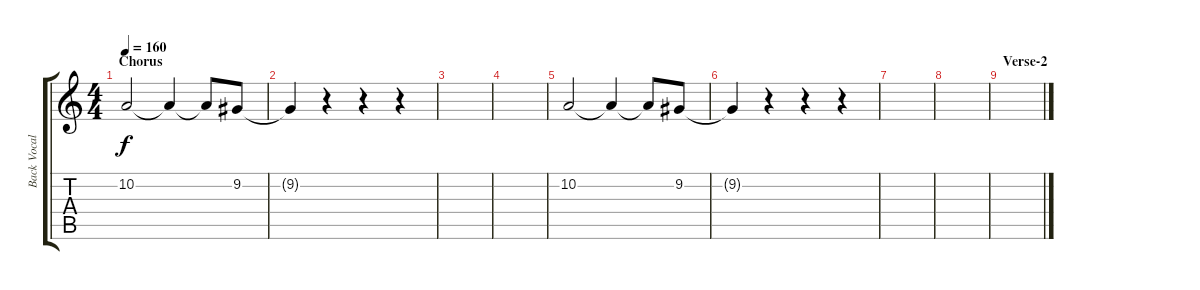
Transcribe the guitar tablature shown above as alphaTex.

\track ("Back Vocal(Greg,Noodles)" "Back Vocal") {instrument lead1square}
\staff {score tabs}
\tuning (E4 B3 G3 D3 A2 E2) {hide}
\ts (4 4)
\section ("" "Chorus")
\tempo 160
\clef g2
\ks c
10.2.2{dy f} 10.2{t}.4 10.2{t}.8 9.2.8 |
9.2{t}.4 r.4 r.4 r.4 |
|
|
10.2.2 10.2{t}.4 10.2{t}.8 9.2.8 |
9.2{t}.4 r.4 r.4 r.4 |
|
|
\section ("" "Verse-2")
